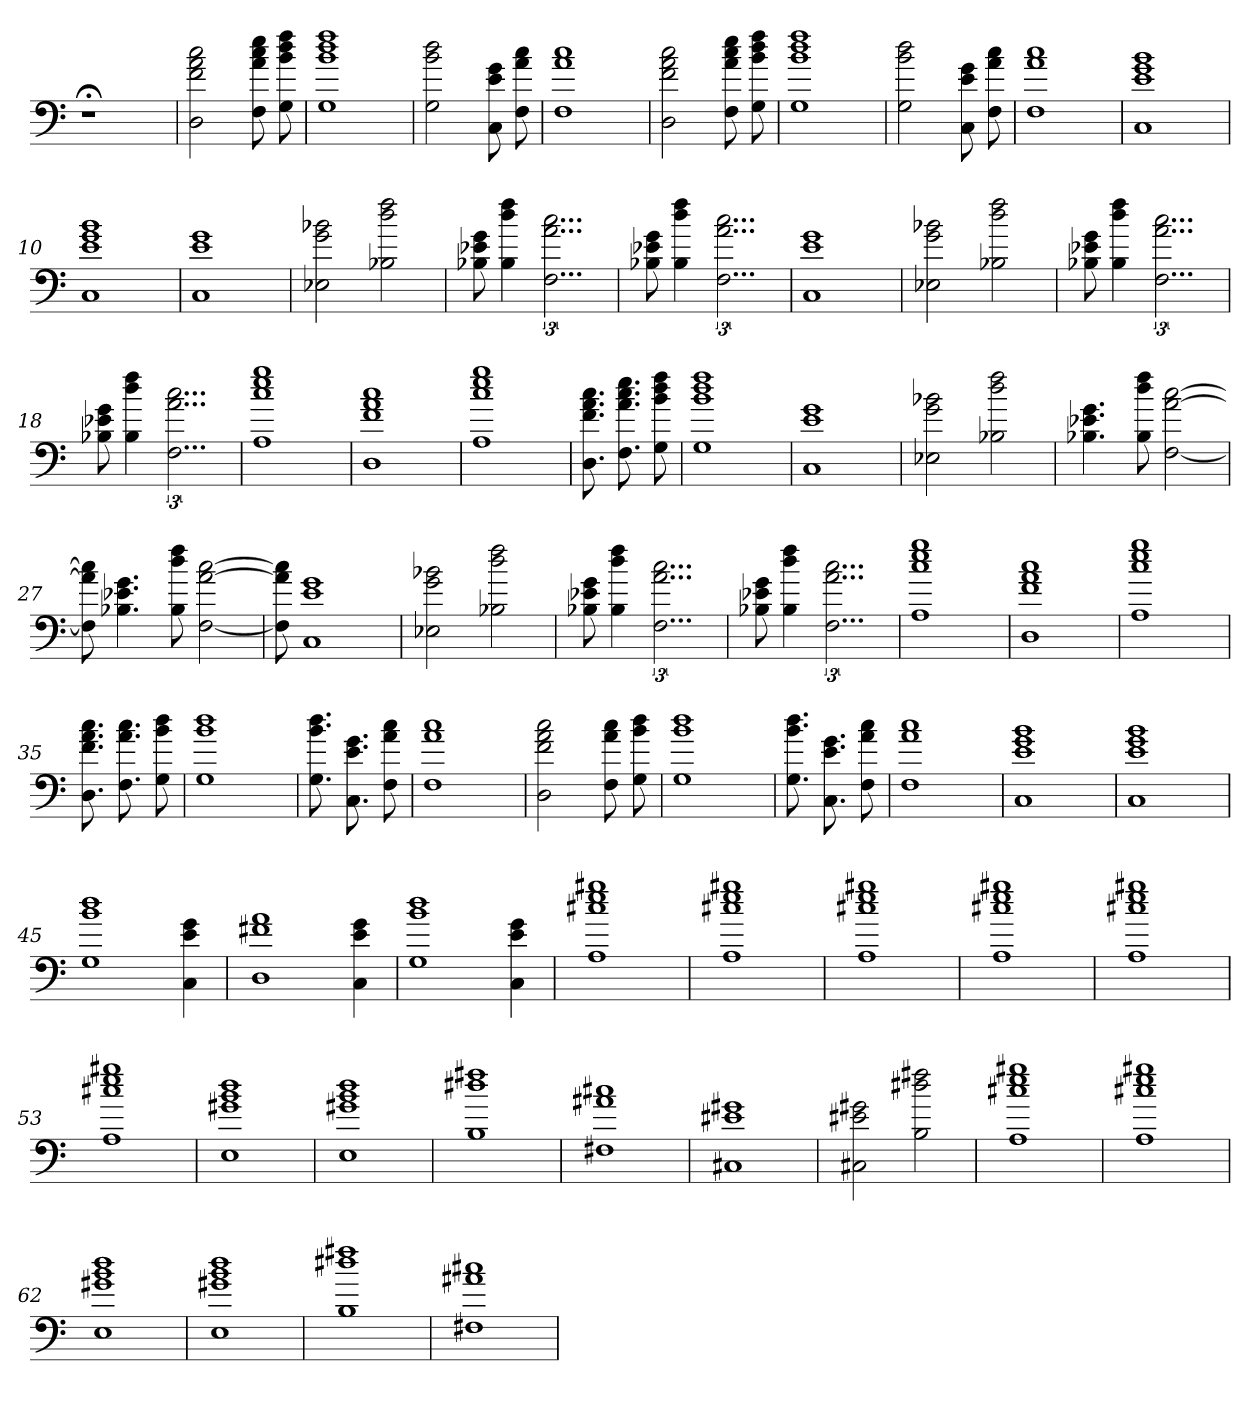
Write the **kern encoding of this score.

**kern
*part1
*staff1
=
1r;<
=1
2D 2f 2a 2cc
8F 8a 8cc 8ee
8G 8b 8dd 8ff
=2
1G 1b 1dd 1ff
=3
2G 2b 2dd
8C 8e 8g
8F 8a 8cc
=4
1F 1a 1cc
=5
2D 2f 2a 2cc
8F 8a 8cc 8ee
8G 8b 8dd 8ff
=6
1G 1b 1dd 1ff
=7
2G 2b 2dd
8C 8e 8g
8F 8a 8cc
=8
1F 1a 1cc
=9
1C 1e 1g 1b
=10
1C 1e 1g 1b
=11
1C 1e 1g
=12
2E-X 2g 2b-X
2B-X 2dd 2ff
=13
8B-X 8e-X 8g
4B- 4dd 4ff
3...F 3...a 3...cc
=14
8B-X 8e-X 8g
4B- 4dd 4ff
3...F 3...a 3...cc
=15
1C 1e 1g
=16
2E-X 2g 2b-X
2B-X 2dd 2ff
=17
8B-X 8e-X 8g
4B- 4dd 4ff
3...F 3...a 3...cc
=18
8B-X 8e-X 8g
4B- 4dd 4ff
3...F 3...a 3...cc
=19
1A 1cc 1ee 1gg
=20
1D 1f 1a 1cc
=21
1A 1cc 1ee 1gg
=22
8.D 8.f 8.a 8.cc
8.F 8.a 8.cc 8.ee
8G 8b 8dd 8ff
=23
1G 1b 1dd 1ff
=24
1C 1e 1g
=25
2E-X 2g 2b-X
2B-X 2dd 2ff
=26
4.B-X 4.e-X 4.g
8B- 8dd 8ff
[2F [2a [2cc
=27
8F] 8a] 8cc]
4.B-X 4.e-X 4.g
8B- 8dd 8ff
[2F [2a [2cc
=28
8F] 8a] 8cc]
1C 1e 1g
=29
2E-X 2g 2b-X
2B-X 2dd 2ff
=30
8B-X 8e-X 8g
4B- 4dd 4ff
3...F 3...a 3...cc
=31
8B-X 8e-X 8g
4B- 4dd 4ff
3...F 3...a 3...cc
=32
1A 1cc 1ee 1gg
=33
1D 1f 1a 1cc
=34
1A 1cc 1ee 1gg
=35
8.D 8.f 8.a 8.cc
8.F 8.a 8.cc
8G 8b 8dd
=36
1G 1b 1dd
=37
8.G 8.b 8.dd
8.C 8.e 8.g
8F 8a 8cc
=38
1F 1a 1cc
=39
2D 2f 2a 2cc
8F 8a 8cc
8G 8b 8dd
=40
1G 1b 1dd
=41
8.G 8.b 8.dd
8.C 8.e 8.g
8F 8a 8cc
=42
1F 1a 1cc
=43
1C 1e 1g 1b
=44
1C 1e 1g 1b
=45
1G 1b 1dd
4C 4e 4g
=46
1D 1f#X 1a
4C 4e 4g
=47
1G 1b 1dd
4C 4e 4g
=48
1A 1cc#X 1ee 1gg#X
=49
1A 1cc#X 1ee 1gg#X
=50
1A 1cc#X 1ee 1gg#X
=51
1A 1cc#X 1ee 1gg#X
=52
1A 1cc#X 1ee 1gg#X
=53
1A 1cc#X 1ee 1gg#X
=54
1E 1g#X 1b 1dd
=55
1E 1g#X 1b 1dd
=56
1B 1dd#X 1ff#X
=57
1F#X 1a#X 1cc#X
=58
1C#X 1e#X 1g#X
=59
2C#X 2e#X 2g#X
2B 2dd#X 2ff#X
=60
1A 1cc#X 1ee 1gg#X
=61
1A 1cc#X 1ee 1gg#X
=62
1E 1g#X 1b 1dd
=63
1E 1g#X 1b 1dd
=64
1B 1dd#X 1ff#X
=65
1F#X 1a#X 1cc#X
=
*-
